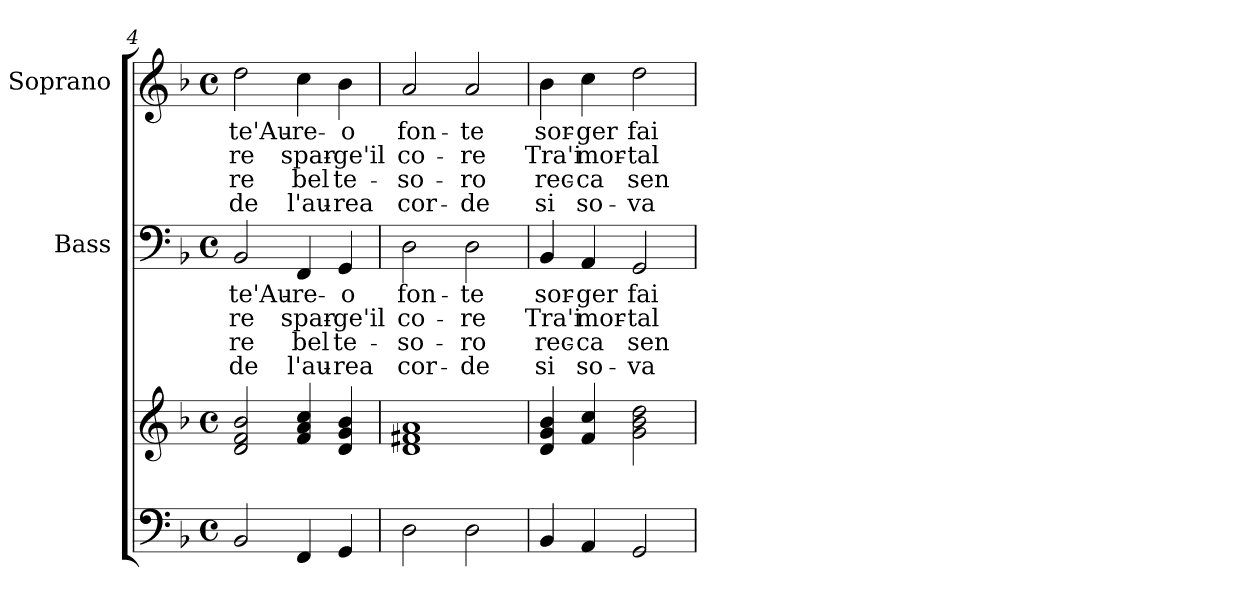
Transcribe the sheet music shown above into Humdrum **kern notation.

**kern	**kern	**kern	**text	**text	**text	**text	**kern	**text	**text	**text	**text
*part3	*part3	*part2	*part2	*part2	*part2	*part2	*part1	*part1	*part1	*part1	*part1
*staff4	*staff3	*staff2	*staff2	*staff2	*staff2	*staff2	*staff1	*staff1	*staff1	*staff1	*staff1
*	*	*I"Bass	*	*	*	*	*I"Soprano	*	*	*	*
*	*	*I'B	*	*	*	*	*I'S	*	*	*	*
*clefF4	*clefG2	*clefF4	*	*	*	*	*clefG2	*	*	*	*
*k[b-]	*k[b-]	*k[b-]	*	*	*	*	*k[b-]	*	*	*	*
*F:	*F:	*F:	*	*	*	*	*F:	*	*	*	*
*M4/4	*M4/4	*M4/4	*	*	*	*	*M4/4	*	*	*	*
*met(c)	*met(c)	*met(c)	*	*	*	*	*met(c)	*	*	*	*
=4	=4	=4	=4	=4	=4	=4	=4	=4	=4	=4	=4
2BB-/	2d/ 2f/ 2b-/	2BB-/	-te'Au-	-re	-re	-de	2dd\	-te'Au-	-re	-re	-de
4FF/	4f/ 4a/ 4cc/	4FF/	-re-	spar-	bel	l'au-	4cc\	-re-	spar-	bel	l'au-
4GG/	4d/ 4g/ 4b-/	4GG/	-o	-ge'il	te-	-rea	4b-\	-o	-ge'il	te-	-rea
=5	=5	=5	=5	=5	=5	=5	=5	=5	=5	=5	=5
2D\	1d 1f#X 1a	2D\	fon-	co-	-so-	cor-	2a/	fon-	co-	-so-	cor-
2D\	.	2D\	-te	-re	-ro	-de	2a/	-te	-re	-ro	-de
!!LO:LB:g=z
=6	=6	=6	=6	=6	=6	=6	=6	=6	=6	=6	=6
4BB-/	4d/ 4g/ 4b-/	4BB-/	sor-	Tra'i	rec-	si	4b-\	sor-	Tra'i	rec-	si
4AA/	4f/ 4cc/	4AA/	-ger	mor-	-ca	so-	4cc\	-ger	mor-	-ca	so-
2GG/	2g\ 2b-\ 2dd\	2GG/	fai	-tal	sen	-va-	2dd\	fai	-tal	sen	-va-
=	=	=	=	=	=	=	=	=	=	=	=
*-	*-	*-	*-	*-	*-	*-	*-	*-	*-	*-	*-
